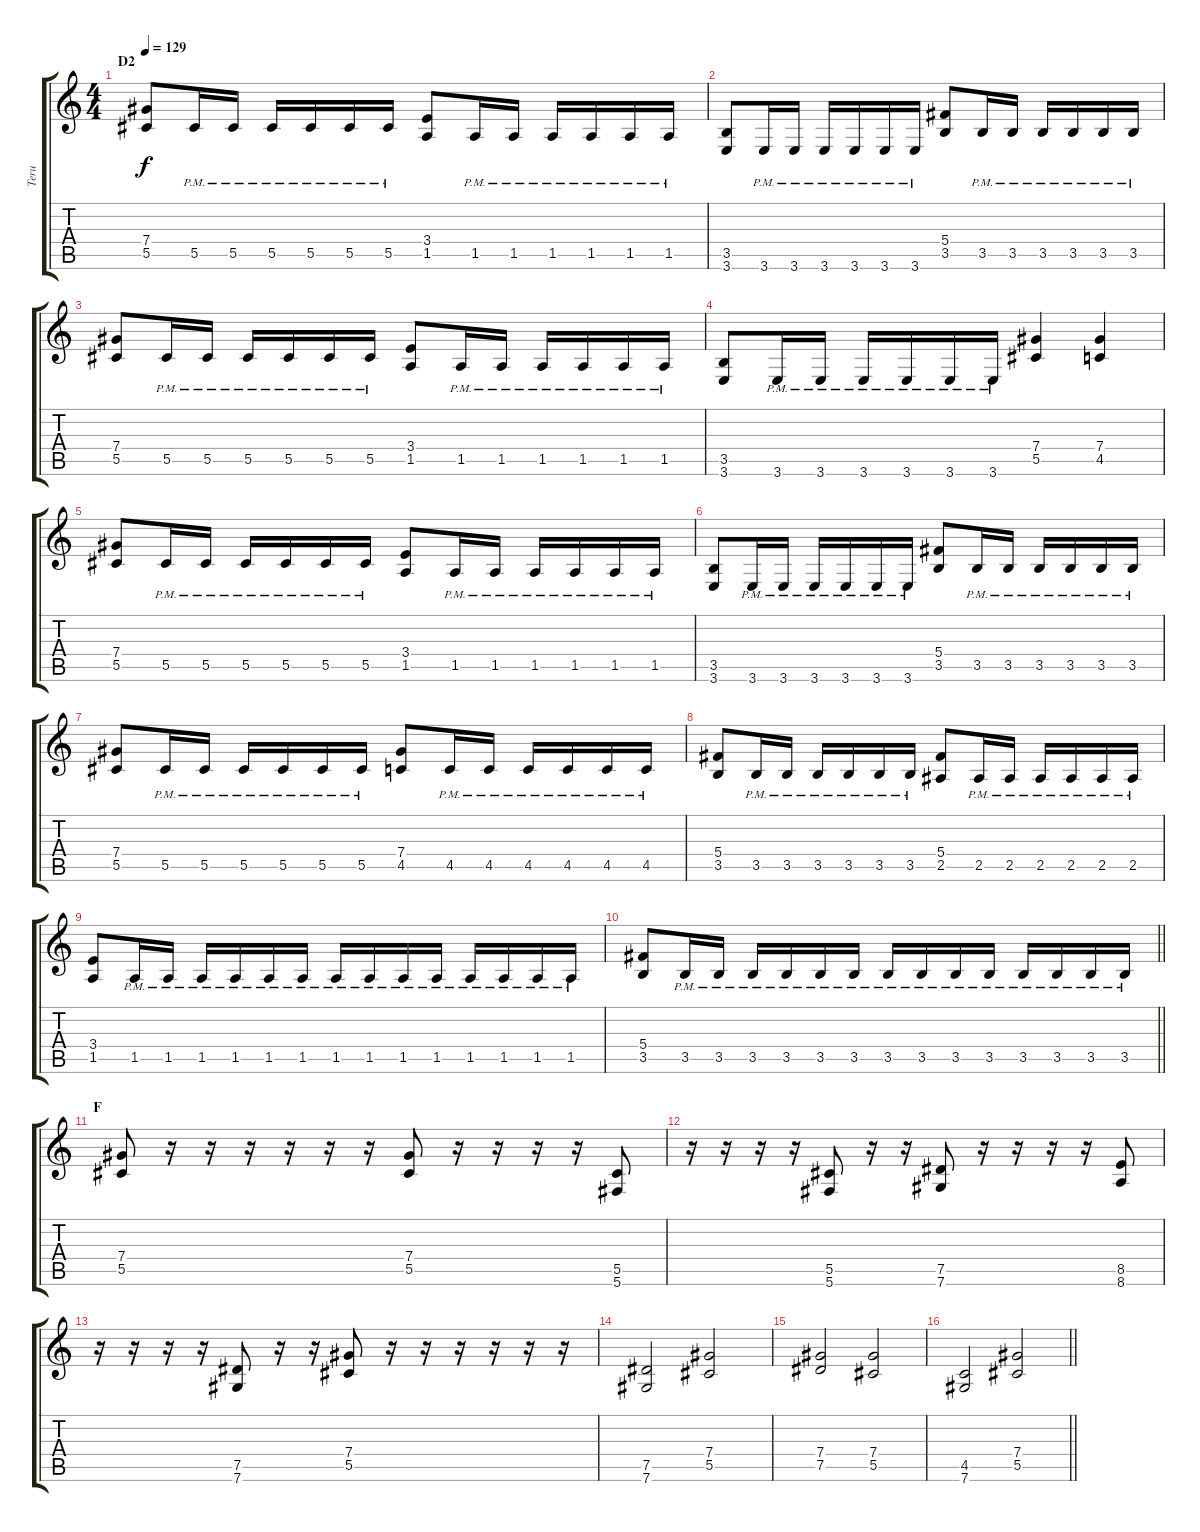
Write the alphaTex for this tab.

\track ("Teru" "Teru") {instrument distortionguitar}
\staff {score tabs}
\tuning (Eb4 Bb3 Gb3 Db3 Ab2 Db2) {hide}
\ts (4 4)
\section ("" "D2")
\tempo 129
\clef g2
\ks c
(7.4 5.5).8{dy f} 5.5{pm}.16 5.5{pm}.16 5.5{pm}.16 5.5{pm}.16 5.5{pm}.16 5.5{pm}.16 (3.4 1.5).8 1.5{pm}.16 1.5{pm}.16 1.5{pm}.16 1.5{pm}.16 1.5{pm}.16 1.5{pm}.16 |
(3.5 3.6).8 3.6{pm}.16 3.6{pm}.16 3.6{pm}.16 3.6{pm}.16 3.6{pm}.16 3.6{pm}.16 (5.4 3.5).8 3.5{pm}.16 3.5{pm}.16 3.5{pm}.16 3.5{pm}.16 3.5{pm}.16 3.5{pm}.16 |
(7.4 5.5).8 5.5{pm}.16 5.5{pm}.16 5.5{pm}.16 5.5{pm}.16 5.5{pm}.16 5.5{pm}.16 (3.4 1.5).8 1.5{pm}.16 1.5{pm}.16 1.5{pm}.16 1.5{pm}.16 1.5{pm}.16 1.5{pm}.16 |
(3.5 3.6).8 3.6{pm}.16 3.6{pm}.16 3.6{pm}.16 3.6{pm}.16 3.6{pm}.16 3.6{pm}.16 (7.4 5.5).4 (7.4 4.5).4 |
(7.4 5.5).8 5.5{pm}.16 5.5{pm}.16 5.5{pm}.16 5.5{pm}.16 5.5{pm}.16 5.5{pm}.16 (3.4 1.5).8 1.5{pm}.16 1.5{pm}.16 1.5{pm}.16 1.5{pm}.16 1.5{pm}.16 1.5{pm}.16 |
(3.5 3.6).8 3.6{pm}.16 3.6{pm}.16 3.6{pm}.16 3.6{pm}.16 3.6{pm}.16 3.6{pm}.16 (5.4 3.5).8 3.5{pm}.16 3.5{pm}.16 3.5{pm}.16 3.5{pm}.16 3.5{pm}.16 3.5{pm}.16 |
(7.4 5.5).8 5.5{pm}.16 5.5{pm}.16 5.5{pm}.16 5.5{pm}.16 5.5{pm}.16 5.5{pm}.16 (7.4 4.5).8 4.5{pm}.16 4.5{pm}.16 4.5{pm}.16 4.5{pm}.16 4.5{pm}.16 4.5{pm}.16 |
(5.4 3.5).8 3.5{pm}.16 3.5{pm}.16 3.5{pm}.16 3.5{pm}.16 3.5{pm}.16 3.5{pm}.16 (5.4 2.5).8 2.5{pm}.16 2.5{pm}.16 2.5{pm}.16 2.5{pm}.16 2.5{pm}.16 2.5{pm}.16 |
(3.4 1.5).8 1.5{pm}.16 1.5{pm}.16 1.5{pm}.16 1.5{pm}.16 1.5{pm}.16 1.5{pm}.16 1.5{pm}.16 1.5{pm}.16 1.5{pm}.16 1.5{pm}.16 1.5{pm}.16 1.5{pm}.16 1.5{pm}.16 1.5{pm}.16 |
\barLineRight lightlight
(5.4 3.5).8 3.5{pm}.16 3.5{pm}.16 3.5{pm}.16 3.5{pm}.16 3.5{pm}.16 3.5{pm}.16 3.5{pm}.16 3.5{pm}.16 3.5{pm}.16 3.5{pm}.16 3.5{pm}.16 3.5{pm}.16 3.5{pm}.16 3.5{pm}.16 |
\section ("" "F")
(7.4 5.5).8 r.16 r.16 r.16 r.16 r.16 r.16 (7.4 5.5).8 r.16 r.16 r.16 r.16 (5.5 5.6).8 |
r.16 r.16 r.16 r.16 (5.5 5.6).8 r.16 r.16 (7.5 7.6).8 r.16 r.16 r.16 r.16 (8.5 8.6).8 |
r.16 r.16 r.16 r.16 (7.5 7.6).8 r.16 r.16 (7.4 5.5).8 r.16 r.16 r.16 r.16 r.16 r.16 |
(7.5 7.6).2 (7.4 5.5).2 |
(7.4 7.5).2 (7.4 5.5).2 |
\barLineRight lightlight
(4.5 7.6).2 (7.4 5.5).2
